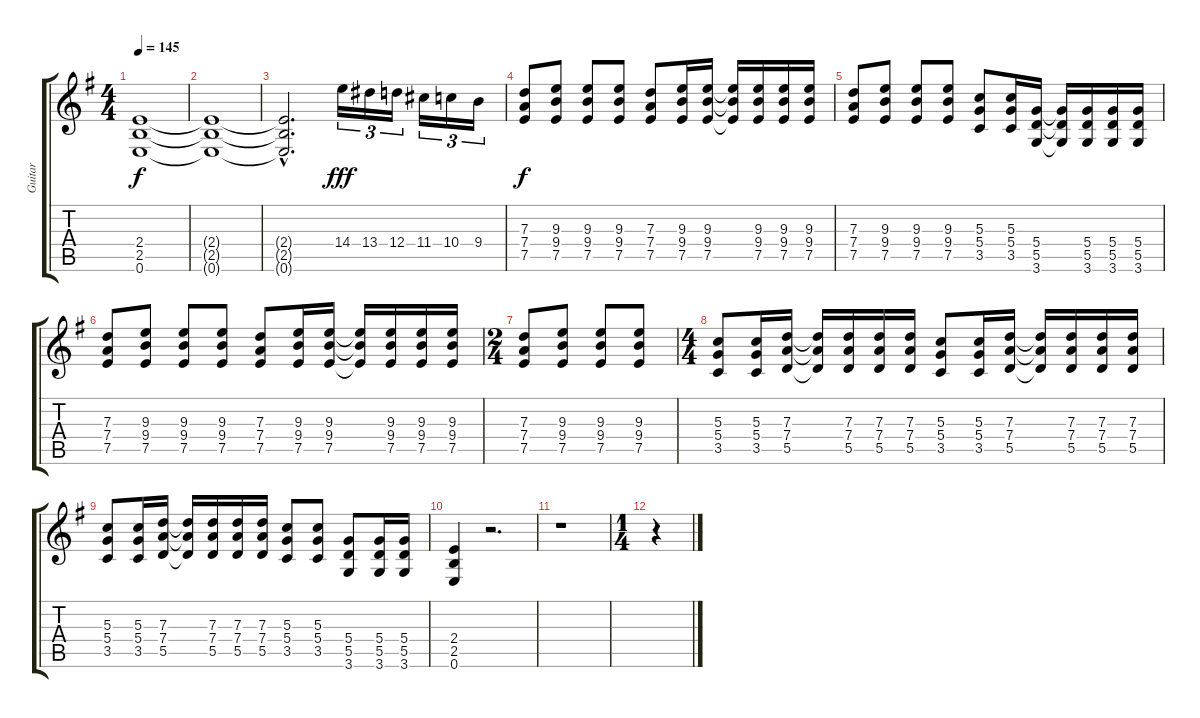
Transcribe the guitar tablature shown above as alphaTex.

\track ("Guitar" "Guitar") {instrument distortionguitar}
\staff {score tabs}
\tuning (E4 B3 G3 D3 A2 E2) {hide}
\ts (4 4)
\tempo 145
\clef g2
\ks eminor
(2.4{t} 2.5{t} 0.6{t}).1{dy f} |
(2.4{t} 2.5{t} 0.6{t}).1 |
(2.4{hac t} 2.5{hac t} 0.6{hac t}).2{d} 14.4.16{tu (3 2) dy fff instrument guitarfretnoise} 13.4.16{tu (3 2)} 12.4.16{tu (3 2)} 11.4.16{tu (3 2)} 10.4.16{tu (3 2)} 9.4.16{tu (3 2)} |
(7.3 7.4 7.5).8{dy f instrument distortionguitar} (9.3 9.4 7.5).8 (9.3 9.4 7.5).8 (9.3 9.4 7.5).8 (7.3 7.4 7.5).8 (9.3 9.4 7.5).16 (9.3 9.4 7.5).16 (9.3{t} 9.4{t} 7.5{t}).16 (9.3 9.4 7.5).16 (9.3 9.4 7.5).16 (9.3 9.4 7.5).16 |
(7.3 7.4 7.5).8 (9.3 9.4 7.5).8 (9.3 9.4 7.5).8 (9.3 9.4 7.5).8 (5.3 5.4 3.5).8 (5.3 5.4 3.5).16 (5.4 5.5 3.6).16 (5.4{t} 5.5{t} 3.6{t}).16 (5.4 5.5 3.6).16 (5.4 5.5 3.6).16 (5.4 5.5 3.6).16 |
(7.3 7.4 7.5).8 (9.3 9.4 7.5).8 (9.3 9.4 7.5).8 (9.3 9.4 7.5).8 (7.3 7.4 7.5).8 (9.3 9.4 7.5).16 (9.3 9.4 7.5).16 (9.3{t} 9.4{t} 7.5{t}).16 (9.3 9.4 7.5).16 (9.3 9.4 7.5).16 (9.3 9.4 7.5).16 |
\ts (2 4)
(7.3 7.4 7.5).8 (9.3 9.4 7.5).8 (9.3 9.4 7.5).8 (9.3 9.4 7.5).8 |
\ts (4 4)
(5.3 5.4 3.5).8 (5.3 5.4 3.5).16 (7.3 7.4 5.5).16 (7.3{t} 7.4{t} 5.5{t}).16 (7.3 7.4 5.5).16 (7.3 7.4 5.5).16 (7.3 7.4 5.5).16 (5.3 5.4 3.5).8 (5.3 5.4 3.5).16 (7.3 7.4 5.5).16 (7.3{t} 7.4{t} 5.5{t}).16 (7.3 7.4 5.5).16 (7.3 7.4 5.5).16 (7.3 7.4 5.5).16 |
(5.3 5.4 3.5).8 (5.3 5.4 3.5).16 (7.3 7.4 5.5).16 (7.3{t} 7.4{t} 5.5{t}).16 (7.3 7.4 5.5).16 (7.3 7.4 5.5).16 (7.3 7.4 5.5).16 (5.3 5.4 3.5).8 (5.3 5.4 3.5).8 (5.4 5.5 3.6).8 (5.4 5.5 3.6).16 (5.4 5.5 3.6).16 |
(2.4 2.5 0.6).4 r.2{d} |
r.1 |
\ts (1 4)
r.4
